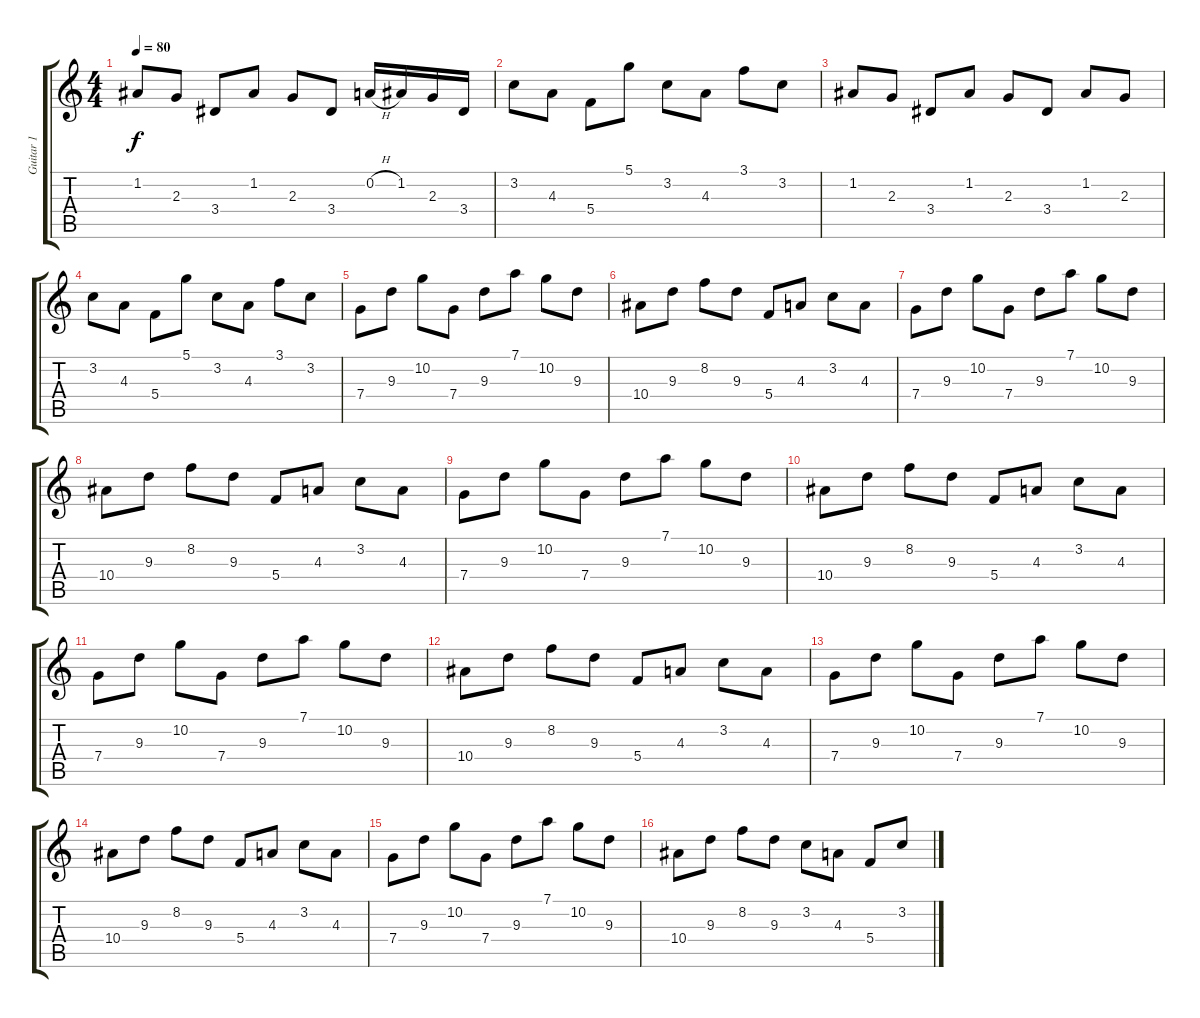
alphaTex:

\track ("Guitar 1" "Guitar 1") {instrument acousticguitarsteel}
\staff {score tabs}
\tuning (D4 A3 F3 C3 G2 D2) {hide}
\ts (4 4)
\tempo 80
\clef g2
\ks c
1.2.8{dy f} 2.3.8 3.4.8 1.2.8 2.3.8 3.4.8 0.2{h}.16 1.2.16 2.3.16 3.4.16 |
3.2.8 4.3.8 5.4.8 5.1.8 3.2.8 4.3.8 3.1.8 3.2.8 |
1.2.8 2.3.8 3.4.8 1.2.8 2.3.8 3.4.8 1.2.8 2.3.8 |
3.2.8 4.3.8 5.4.8 5.1.8 3.2.8 4.3.8 3.1.8 3.2.8 |
7.4.8 9.3.8 10.2.8 7.4.8 9.3.8 7.1.8 10.2.8 9.3.8 |
10.4.8 9.3.8 8.2.8 9.3.8 5.4.8 4.3.8 3.2.8 4.3.8 |
7.4.8 9.3.8 10.2.8 7.4.8 9.3.8 7.1.8 10.2.8 9.3.8 |
10.4.8 9.3.8 8.2.8 9.3.8 5.4.8 4.3.8 3.2.8 4.3.8 |
7.4.8 9.3.8 10.2.8 7.4.8 9.3.8 7.1.8 10.2.8 9.3.8 |
10.4.8 9.3.8 8.2.8 9.3.8 5.4.8 4.3.8 3.2.8 4.3.8 |
7.4.8 9.3.8 10.2.8 7.4.8 9.3.8 7.1.8 10.2.8 9.3.8 |
10.4.8 9.3.8 8.2.8 9.3.8 5.4.8 4.3.8 3.2.8 4.3.8 |
7.4.8 9.3.8 10.2.8 7.4.8 9.3.8 7.1.8 10.2.8 9.3.8 |
10.4.8 9.3.8 8.2.8 9.3.8 5.4.8 4.3.8 3.2.8 4.3.8 |
7.4.8 9.3.8 10.2.8 7.4.8 9.3.8 7.1.8 10.2.8 9.3.8 |
10.4.8 9.3.8 8.2.8 9.3.8 3.2.8 4.3.8 5.4.8 3.2.8
